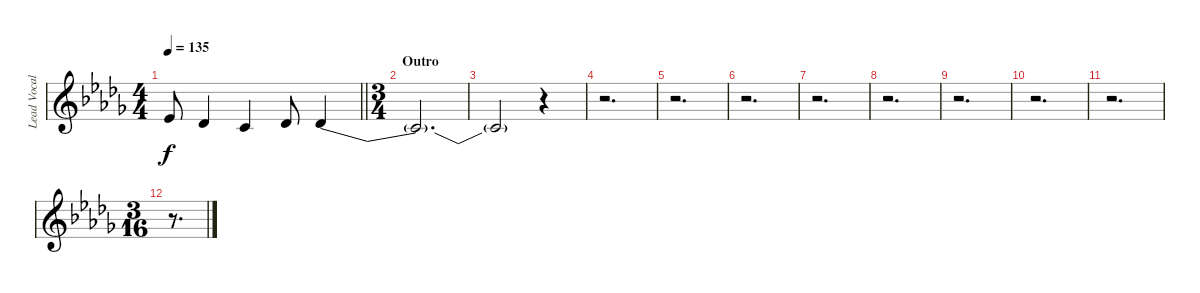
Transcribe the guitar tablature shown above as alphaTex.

\track ("Lead Vocals" "Lead Vocal") {instrument lead6voice}
\staff {score}
\tuning (D4 A3 F3 C3 G2 C2) {hide}
\ts (4 4)
\tempo 135
\clef g2
\barLineRight lightlight
\ks db
10.3.8{dy f} 13.4.4 12.4.4 13.4.8 12.4{be (custom 0 2 3 2 5 0 60 0)}.4 |
\ts (3 4)
\section ("" "Outro")
12.4{t}.2{d} |
12.4{t}.2 r.4 |
r.2{d} |
r.2{d} |
r.2{d} |
r.2{d} |
r.2{d} |
r.2{d} |
r.2{d} |
r.2{d} |
\ts (3 16)
r.8{d}
